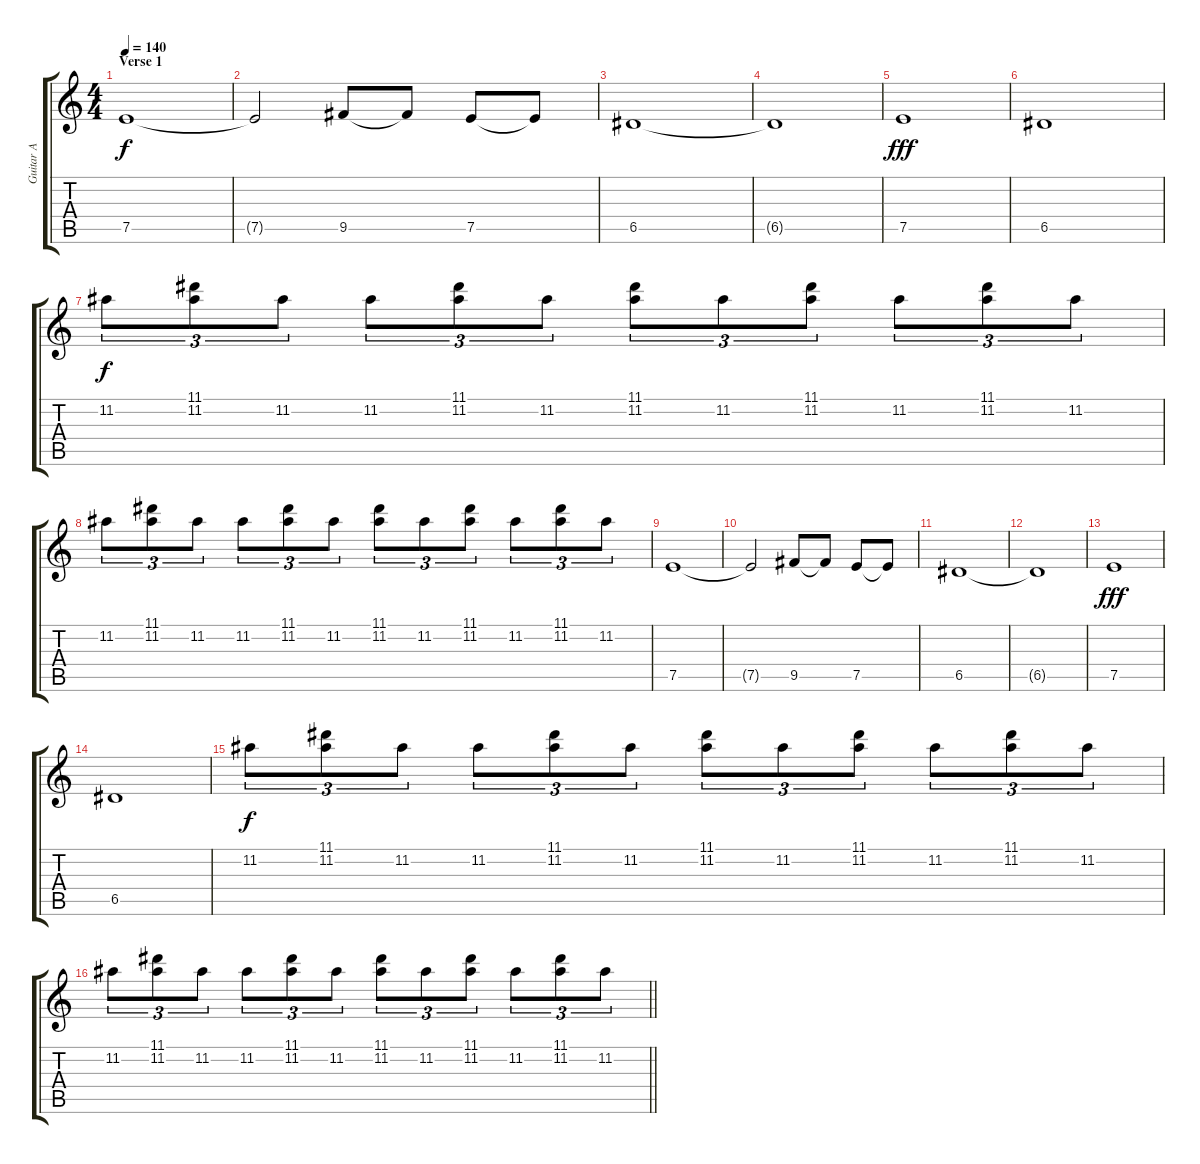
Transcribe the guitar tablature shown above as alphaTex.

\track ("Guitar A" "Guitar A") {instrument acousticguitarsteel}
\staff {score tabs}
\tuning (E4 B3 G3 D3 A2 E2) {hide}
\ts (4 4)
\section ("" "Verse 1")
\tempo 140
\clef g2
\ks c
7.5.1{dy f} |
7.5{t}.2 9.5.8 9.5{t}.8 7.5.8 7.5{t}.8 |
6.5.1 |
6.5{t}.1 |
7.5.1{dy fff} |
6.5.1 |
11.2.8{tu (3 2) dy f volume 0} (11.1 11.2).8{tu (3 2) volume 11} 11.2.8{tu (3 2)} 11.2.8{tu (3 2)} (11.1 11.2).8{tu (3 2)} 11.2.8{tu (3 2)} (11.1 11.2).8{tu (3 2)} 11.2.8{tu (3 2)} (11.1 11.2).8{tu (3 2)} 11.2.8{tu (3 2)} (11.1 11.2).8{tu (3 2)} 11.2.8{tu (3 2)} |
11.2.8{tu (3 2)} (11.1 11.2).8{tu (3 2)} 11.2.8{tu (3 2)} 11.2.8{tu (3 2)} (11.1 11.2).8{tu (3 2)} 11.2.8{tu (3 2)} (11.1 11.2).8{tu (3 2)} 11.2.8{tu (3 2)} (11.1 11.2).8{tu (3 2)} 11.2.8{tu (3 2)} (11.1 11.2).8{tu (3 2)} 11.2.8{tu (3 2)} |
7.5.1{volume 13} |
7.5{t}.2 9.5.8 9.5{t}.8 7.5.8 7.5{t}.8 |
6.5.1 |
6.5{t}.1 |
7.5.1{dy fff} |
6.5.1 |
11.2.8{tu (3 2) dy f volume 0} (11.1 11.2).8{tu (3 2) volume 11} 11.2.8{tu (3 2)} 11.2.8{tu (3 2)} (11.1 11.2).8{tu (3 2)} 11.2.8{tu (3 2)} (11.1 11.2).8{tu (3 2)} 11.2.8{tu (3 2)} (11.1 11.2).8{tu (3 2)} 11.2.8{tu (3 2)} (11.1 11.2).8{tu (3 2)} 11.2.8{tu (3 2)} |
\barLineRight lightlight
11.2.8{tu (3 2)} (11.1 11.2).8{tu (3 2)} 11.2.8{tu (3 2)} 11.2.8{tu (3 2)} (11.1 11.2).8{tu (3 2)} 11.2.8{tu (3 2)} (11.1 11.2).8{tu (3 2)} 11.2.8{tu (3 2)} (11.1 11.2).8{tu (3 2)} 11.2.8{tu (3 2)} (11.1 11.2).8{tu (3 2)} 11.2.8{tu (3 2)}
